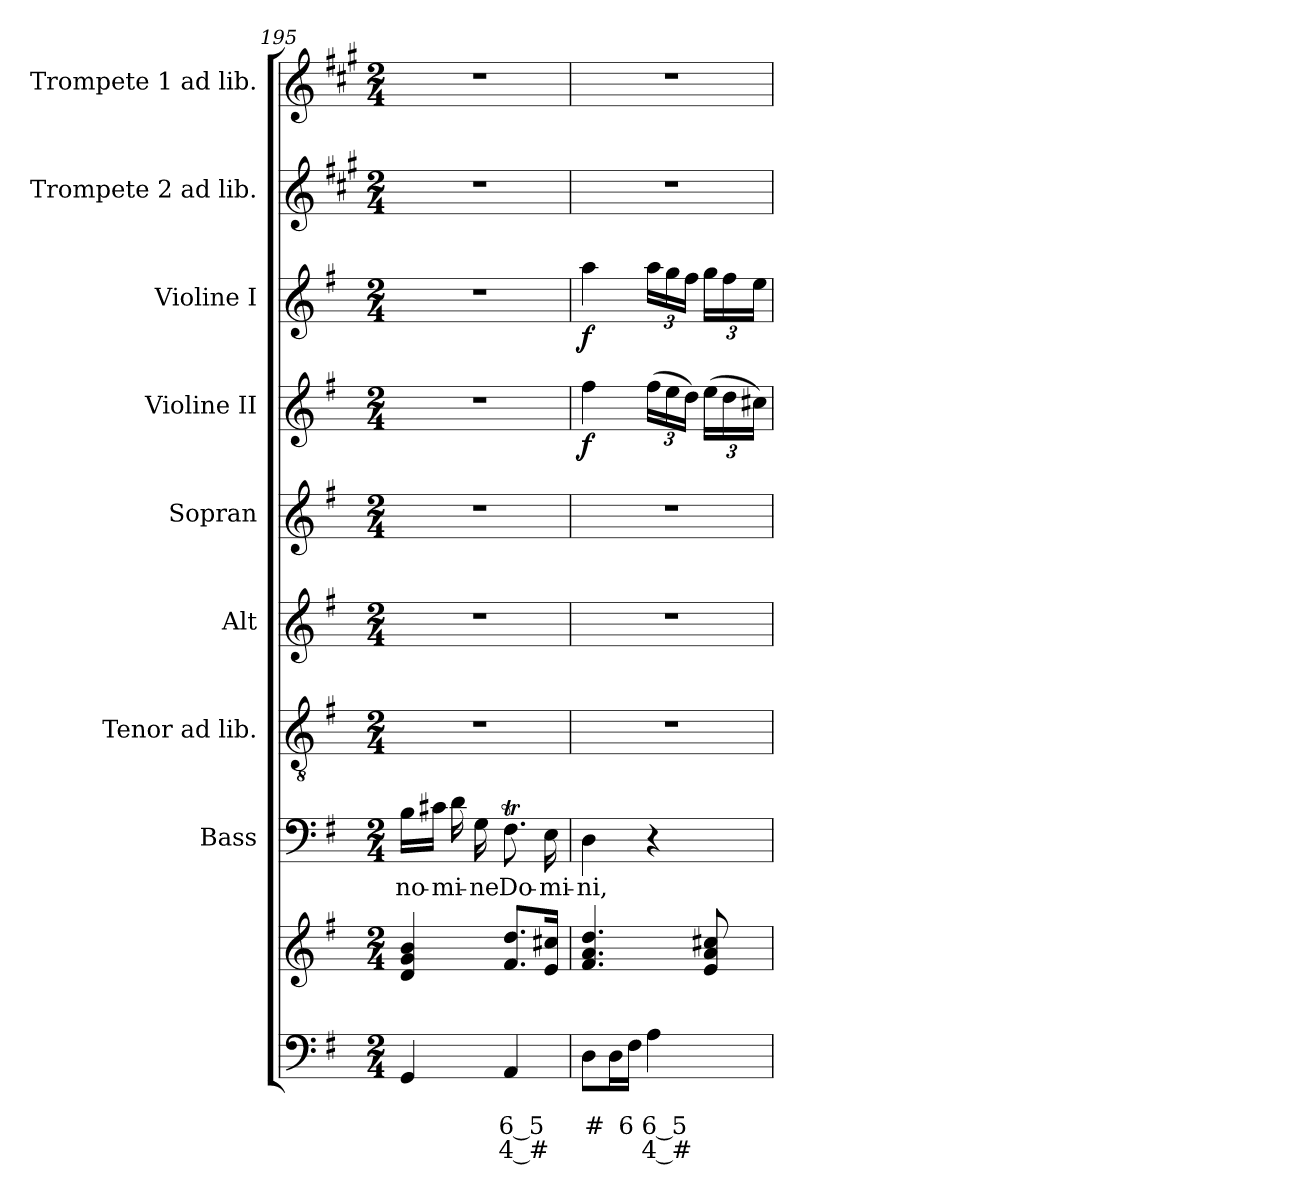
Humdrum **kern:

**kern	**text	**text	**text	**kern	**kern	**text	**kern	**kern	**kern	**kern	**dynam	**kern	**dynam	**kern	**kern
*part9	*part9	*part9	*part9	*part9	*part8	*part8	*part7	*part6	*part5	*part4	*part4	*part3	*part3	*part2	*part1
*staff10	*staff10	*staff10	*staff10	*staff9	*staff8	*staff8	*staff7	*staff6	*staff5	*staff4	*staff4	*staff3	*staff3	*staff2	*staff1
*	*	*	*	*	*I"Bass	*	*I"Tenor ad lib.	*I"Alt	*I"Sopran	*I"Violine II	*	*I"Violine I	*	*I"Trompete 2 ad lib.	*I"Trompete 1 ad lib.
*	*	*	*	*	*I'B.	*	*I'T.	*I'A.	*I'S.	*I'Vl. II	*	*I'Vl. I	*	*I'Trp. 2	*I'Trp. 1
*clefF4	*	*	*	*clefG2	*clefF4	*	*clefGv2	*clefG2	*clefG2	*clefG2	*	*clefG2	*	*clefG2	*clefG2
*	*	*	*	*	*	*	*	*	*	*	*	*	*	*ITrd1c2	*ITrd1c2
*k[f#]	*	*	*	*k[f#]	*k[f#]	*	*k[f#]	*k[f#]	*k[f#]	*k[f#]	*	*k[f#]	*	*k[f#]	*k[f#]
*G:	*	*	*	*G:	*G:	*	*G:	*G:	*G:	*G:	*	*G:	*	*G:	*G:
*M2/4	*	*	*	*M2/4	*M2/4	*	*M2/4	*M2/4	*M2/4	*M2/4	*	*M2/4	*	*M2/4	*M2/4
=195	=195	=195	=195	=195	=195	=195	=195	=195	=195	=195	=195	=195	=195	=195	=195
!	!	!	!	!	!	!LO:LY:b	!	!	!	!	!	!	!	!	!
4GG/	.	.	.	4d/ 4g/ 4b/	16B\LL	no-	2r	2r	2r	2r	.	2r	.	2r	2r
.	.	.	.	.	16c#X\JJ	.	.	.	.	.	.	.	.	.	.
!	!	!	!	!	!	!LO:LY:b	!	!	!	!	!	!	!	!	!
.	.	.	.	.	16d\	-mi-	.	.	.	.	.	.	.	.	.
!	!	!	!	!	!	!LO:LY:b	!	!	!	!	!	!	!	!	!
.	.	.	.	.	16G\	-ne	.	.	.	.	.	.	.	.	.
!	!	!LO:LY:b	!LO:LY:b	!	!	!LO:LY:b	!	!	!	!	!	!	!	!	!
4AA/	.	6_5	4_#	8.f#/ 8.dd/L	8.F#t\	Do-	.	.	.	.	.	.	.	.	.
!	!	!	!	!	!	!LO:LY:b	!	!	!	!	!	!	!	!	!
.	.	.	.	16e/ 16cc#X/Jk	16E\	-mi-	.	.	.	.	.	.	.	.	.
=196	=196	=196	=196	=196	=196	=196	=196	=196	=196	=196	=196	=196	=196	=196	=196
!	!	!LO:LY:b	!	!	!	!LO:LY:b	!	!	!	!	!LO:DY:b	!	!LO:DY:b	!	!
8D\L	.	#	.	4.f#/ 4.a/ 4.dd/	4D\	-ni,	2r	2r	2r	4ff#\	f	4aa\	f	2r	2r
16D\L	.	.	.	.	.	.	.	.	.	.	.	.	.	.	.
!	!	!LO:LY:b	!	!	!	!	!	!	!	!	!	!	!	!	!
16F#\JJ	.	6	.	.	.	.	.	.	.	.	.	.	.	.	.
!	!	!LO:LY:b	!LO:LY:b	!	!	!	!	!	!	!	!	!	!	!	!
4A\	.	6_5	4_#	.	4r	.	.	.	.	(>24ff#\LL	.	24aa\LL	.	.	.
.	.	.	.	.	.	.	.	.	.	24ee\	.	24gg\	.	.	.
.	.	.	.	.	.	.	.	.	.	24dd\JJ)	.	24ff#\JJ	.	.	.
.	.	.	.	8e/ 8a/ 8cc#X/	.	.	.	.	.	(>24ee\LL	.	24gg\LL	.	.	.
.	.	.	.	.	.	.	.	.	.	24dd\	.	24ff#\	.	.	.
.	.	.	.	.	.	.	.	.	.	24cc#X\JJ)	.	24ee\JJ	.	.	.
=	=	=	=	=	=	=	=	=	=	=	=	=	=	=	=
*-	*-	*-	*-	*-	*-	*-	*-	*-	*-	*-	*-	*-	*-	*-	*-
